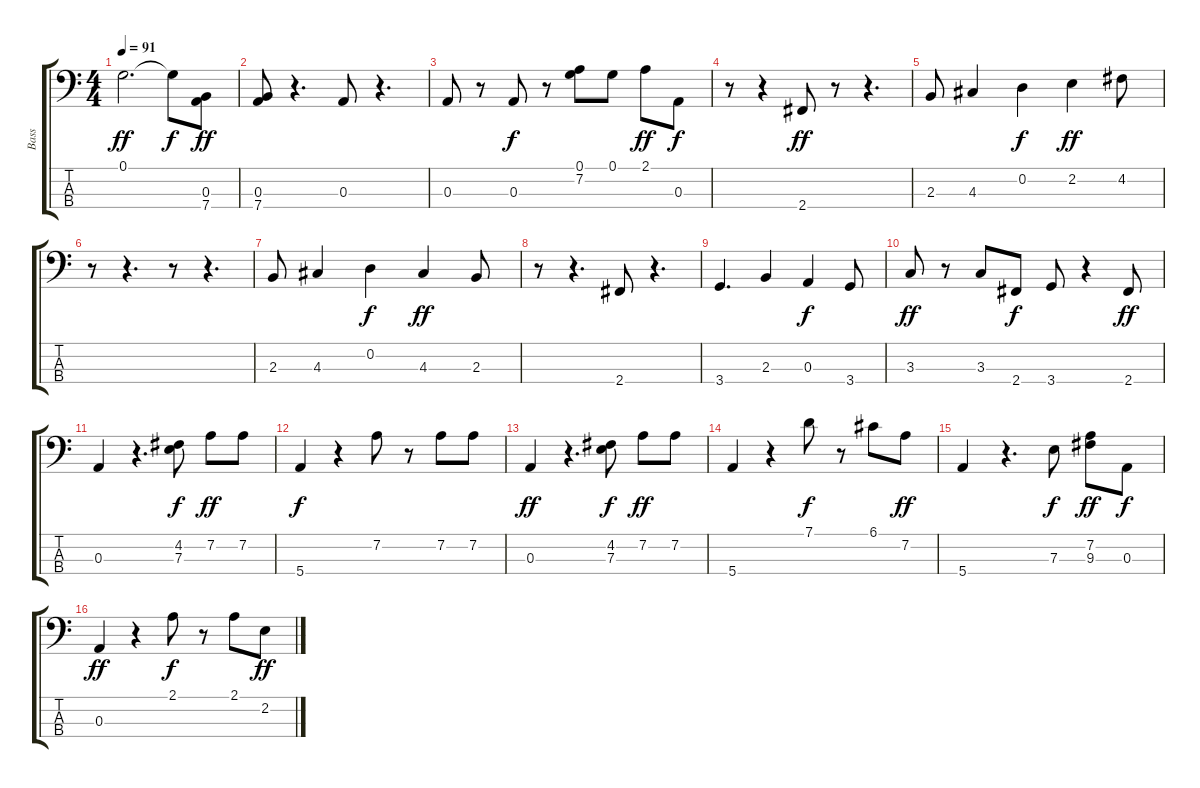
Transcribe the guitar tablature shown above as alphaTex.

\track ("Bass" "Bass") {instrument electricbassfinger}
\staff {score tabs}
\tuning (G2 D2 A1 E1) {hide}
\ts (4 4)
\tempo 91
\clef f4
\ks c
0.1.2{d dy ff} 0.1{t}.8{dy f} (0.3 7.4).8{dy ff} |
(0.3 7.4).8 r.4{d} 0.3.8 r.4{d} |
0.3.8 r.8 0.3.8{dy f} r.8 (0.1 7.2).8 0.1.8 2.1.8{dy ff} 0.3.8{dy f} |
r.8 r.4 2.4.8{dy ff} r.8 r.4{d} |
2.3.8 4.3.4 0.2.4{dy f} 2.2.4{dy ff} 4.2.8 |
r.8 r.4{d} r.8 r.4{d} |
2.3.8 4.3.4 0.2.4{dy f} 4.3.4{dy ff} 2.3.8 |
r.8 r.4{d} 2.4.8 r.4{d} |
3.4.4{d} 2.3.4 0.3.4{dy f} 3.4.8 |
3.3.8{dy ff} r.8 3.3.8 2.4.8{dy f} 3.4.8 r.4 2.4.8{dy ff} |
0.3.4 r.4{d} (4.2 7.3).8{dy f} 7.2.8{dy ff} 7.2.8 |
5.4.4{dy f} r.4 7.2.8 r.8 7.2.8 7.2.8 |
0.3.4{dy ff} r.4{d} (4.2 7.3).8{dy f} 7.2.8{dy ff} 7.2.8 |
5.4.4 r.4 7.1.8{dy f} r.8 6.1.8 7.2.8{dy ff} |
5.4.4 r.4{d} 7.3.8{dy f} (7.2 9.3).8{dy ff} 0.3.8{dy f} |
0.3.4{dy ff} r.4 2.1.8{dy f} r.8 2.1.8 2.2.8{dy ff}
